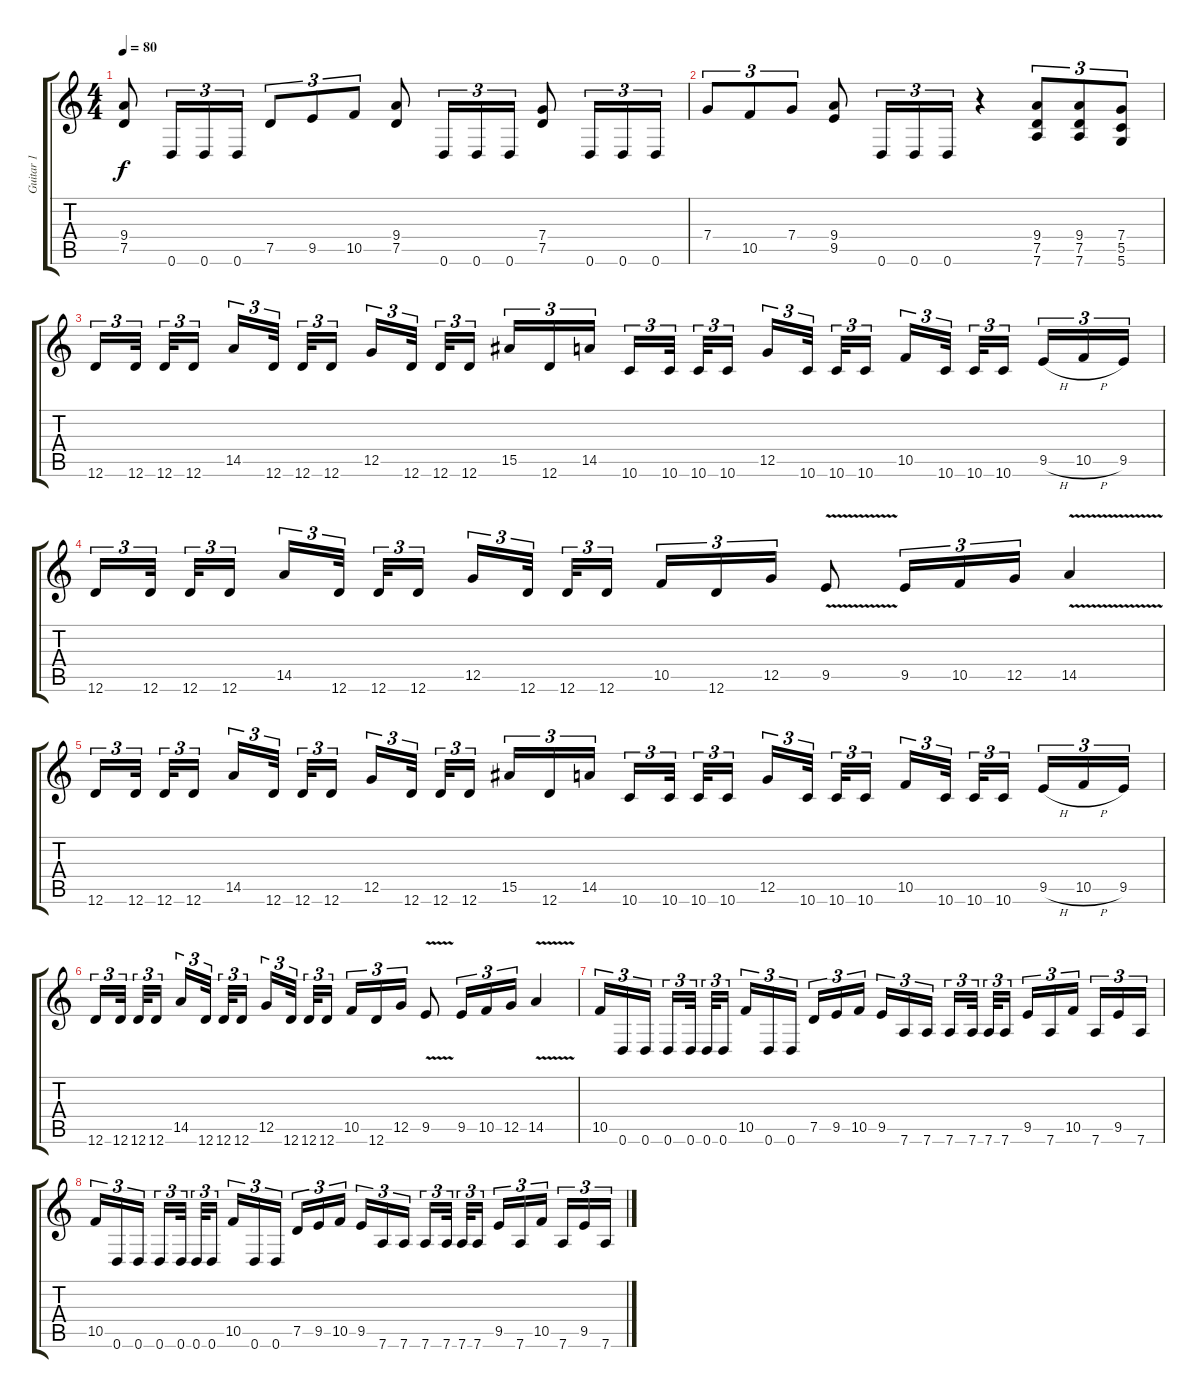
\track ("Guitar 1" "Guitar 1") {instrument distortionguitar}
\staff {score tabs}
\tuning (D4 A3 F3 C3 G2 D2) {hide}
\ts (4 4)
\tempo 80
\clef g2
\ks c
(9.4 7.5).8{dy f} 0.6.16{tu (3 2)} 0.6.16{tu (3 2)} 0.6.16{tu (3 2)} 7.5.8{tu (3 2)} 9.5.8{tu (3 2)} 10.5.8{tu (3 2)} (9.4 7.5).8 0.6.16{tu (3 2)} 0.6.16{tu (3 2)} 0.6.16{tu (3 2)} (7.4 7.5).8 0.6.16{tu (3 2)} 0.6.16{tu (3 2)} 0.6.16{tu (3 2)} |
7.4.8{tu (3 2)} 10.5.8{tu (3 2)} 7.4.8{tu (3 2)} (9.4 9.5).8 0.6.16{tu (3 2)} 0.6.16{tu (3 2)} 0.6.16{tu (3 2)} r.4 (9.4 7.5 7.6).8{tu (3 2)} (9.4 7.5 7.6).8{tu (3 2)} (7.4 5.5 5.6).8{tu (3 2)} |
12.6.16{tu (3 2)} 12.6.32{tu (3 2)} 12.6.32{tu (3 2)} 12.6.16{tu (3 2)} 14.5.16{tu (3 2)} 12.6.32{tu (3 2)} 12.6.32{tu (3 2)} 12.6.16{tu (3 2)} 12.5.16{tu (3 2)} 12.6.32{tu (3 2)} 12.6.32{tu (3 2)} 12.6.16{tu (3 2)} 15.5.16{tu (3 2)} 12.6.16{tu (3 2)} 14.5.16{tu (3 2)} 10.6.16{tu (3 2)} 10.6.32{tu (3 2)} 10.6.32{tu (3 2)} 10.6.16{tu (3 2)} 12.5.16{tu (3 2)} 10.6.32{tu (3 2)} 10.6.32{tu (3 2)} 10.6.16{tu (3 2)} 10.5.16{tu (3 2)} 10.6.32{tu (3 2)} 10.6.32{tu (3 2)} 10.6.16{tu (3 2)} 9.5{h}.16{tu (3 2)} 10.5{h}.16{tu (3 2)} 9.5.16{tu (3 2)} |
12.6.16{tu (3 2)} 12.6.32{tu (3 2)} 12.6.32{tu (3 2)} 12.6.16{tu (3 2)} 14.5.16{tu (3 2)} 12.6.32{tu (3 2)} 12.6.32{tu (3 2)} 12.6.16{tu (3 2)} 12.5.16{tu (3 2)} 12.6.32{tu (3 2)} 12.6.32{tu (3 2)} 12.6.16{tu (3 2)} 10.5.16{tu (3 2)} 12.6.16{tu (3 2)} 12.5.16{tu (3 2)} 9.5{v}.8 9.5.16{tu (3 2)} 10.5.16{tu (3 2)} 12.5.16{tu (3 2)} 14.5{v}.4 |
12.6.16{tu (3 2)} 12.6.32{tu (3 2)} 12.6.32{tu (3 2)} 12.6.16{tu (3 2)} 14.5.16{tu (3 2)} 12.6.32{tu (3 2)} 12.6.32{tu (3 2)} 12.6.16{tu (3 2)} 12.5.16{tu (3 2)} 12.6.32{tu (3 2)} 12.6.32{tu (3 2)} 12.6.16{tu (3 2)} 15.5.16{tu (3 2)} 12.6.16{tu (3 2)} 14.5.16{tu (3 2)} 10.6.16{tu (3 2)} 10.6.32{tu (3 2)} 10.6.32{tu (3 2)} 10.6.16{tu (3 2)} 12.5.16{tu (3 2)} 10.6.32{tu (3 2)} 10.6.32{tu (3 2)} 10.6.16{tu (3 2)} 10.5.16{tu (3 2)} 10.6.32{tu (3 2)} 10.6.32{tu (3 2)} 10.6.16{tu (3 2)} 9.5{h}.16{tu (3 2)} 10.5{h}.16{tu (3 2)} 9.5.16{tu (3 2)} |
12.6.16{tu (3 2)} 12.6.32{tu (3 2)} 12.6.32{tu (3 2)} 12.6.16{tu (3 2)} 14.5.16{tu (3 2)} 12.6.32{tu (3 2)} 12.6.32{tu (3 2)} 12.6.16{tu (3 2)} 12.5.16{tu (3 2)} 12.6.32{tu (3 2)} 12.6.32{tu (3 2)} 12.6.16{tu (3 2)} 10.5.16{tu (3 2)} 12.6.16{tu (3 2)} 12.5.16{tu (3 2)} 9.5{v}.8 9.5.16{tu (3 2)} 10.5.16{tu (3 2)} 12.5.16{tu (3 2)} 14.5{v}.4 |
10.5.16{tu (3 2)} 0.6.16{tu (3 2)} 0.6.16{tu (3 2)} 0.6.16{tu (3 2)} 0.6.32{tu (3 2)} 0.6.32{tu (3 2)} 0.6.16{tu (3 2)} 10.5.16{tu (3 2)} 0.6.16{tu (3 2)} 0.6.16{tu (3 2)} 7.5.16{tu (3 2)} 9.5.16{tu (3 2)} 10.5.16{tu (3 2)} 9.5.16{tu (3 2)} 7.6.16{tu (3 2)} 7.6.16{tu (3 2)} 7.6.16{tu (3 2)} 7.6.32{tu (3 2)} 7.6.32{tu (3 2)} 7.6.16{tu (3 2)} 9.5.16{tu (3 2)} 7.6.16{tu (3 2)} 10.5.16{tu (3 2)} 7.6.16{tu (3 2)} 9.5.16{tu (3 2)} 7.6.16{tu (3 2)} |
10.5.16{tu (3 2)} 0.6.16{tu (3 2)} 0.6.16{tu (3 2)} 0.6.16{tu (3 2)} 0.6.32{tu (3 2)} 0.6.32{tu (3 2)} 0.6.16{tu (3 2)} 10.5.16{tu (3 2)} 0.6.16{tu (3 2)} 0.6.16{tu (3 2)} 7.5.16{tu (3 2)} 9.5.16{tu (3 2)} 10.5.16{tu (3 2)} 9.5.16{tu (3 2)} 7.6.16{tu (3 2)} 7.6.16{tu (3 2)} 7.6.16{tu (3 2)} 7.6.32{tu (3 2)} 7.6.32{tu (3 2)} 7.6.16{tu (3 2)} 9.5.16{tu (3 2)} 7.6.16{tu (3 2)} 10.5.16{tu (3 2)} 7.6.16{tu (3 2)} 9.5.16{tu (3 2)} 7.6.16{tu (3 2)}
